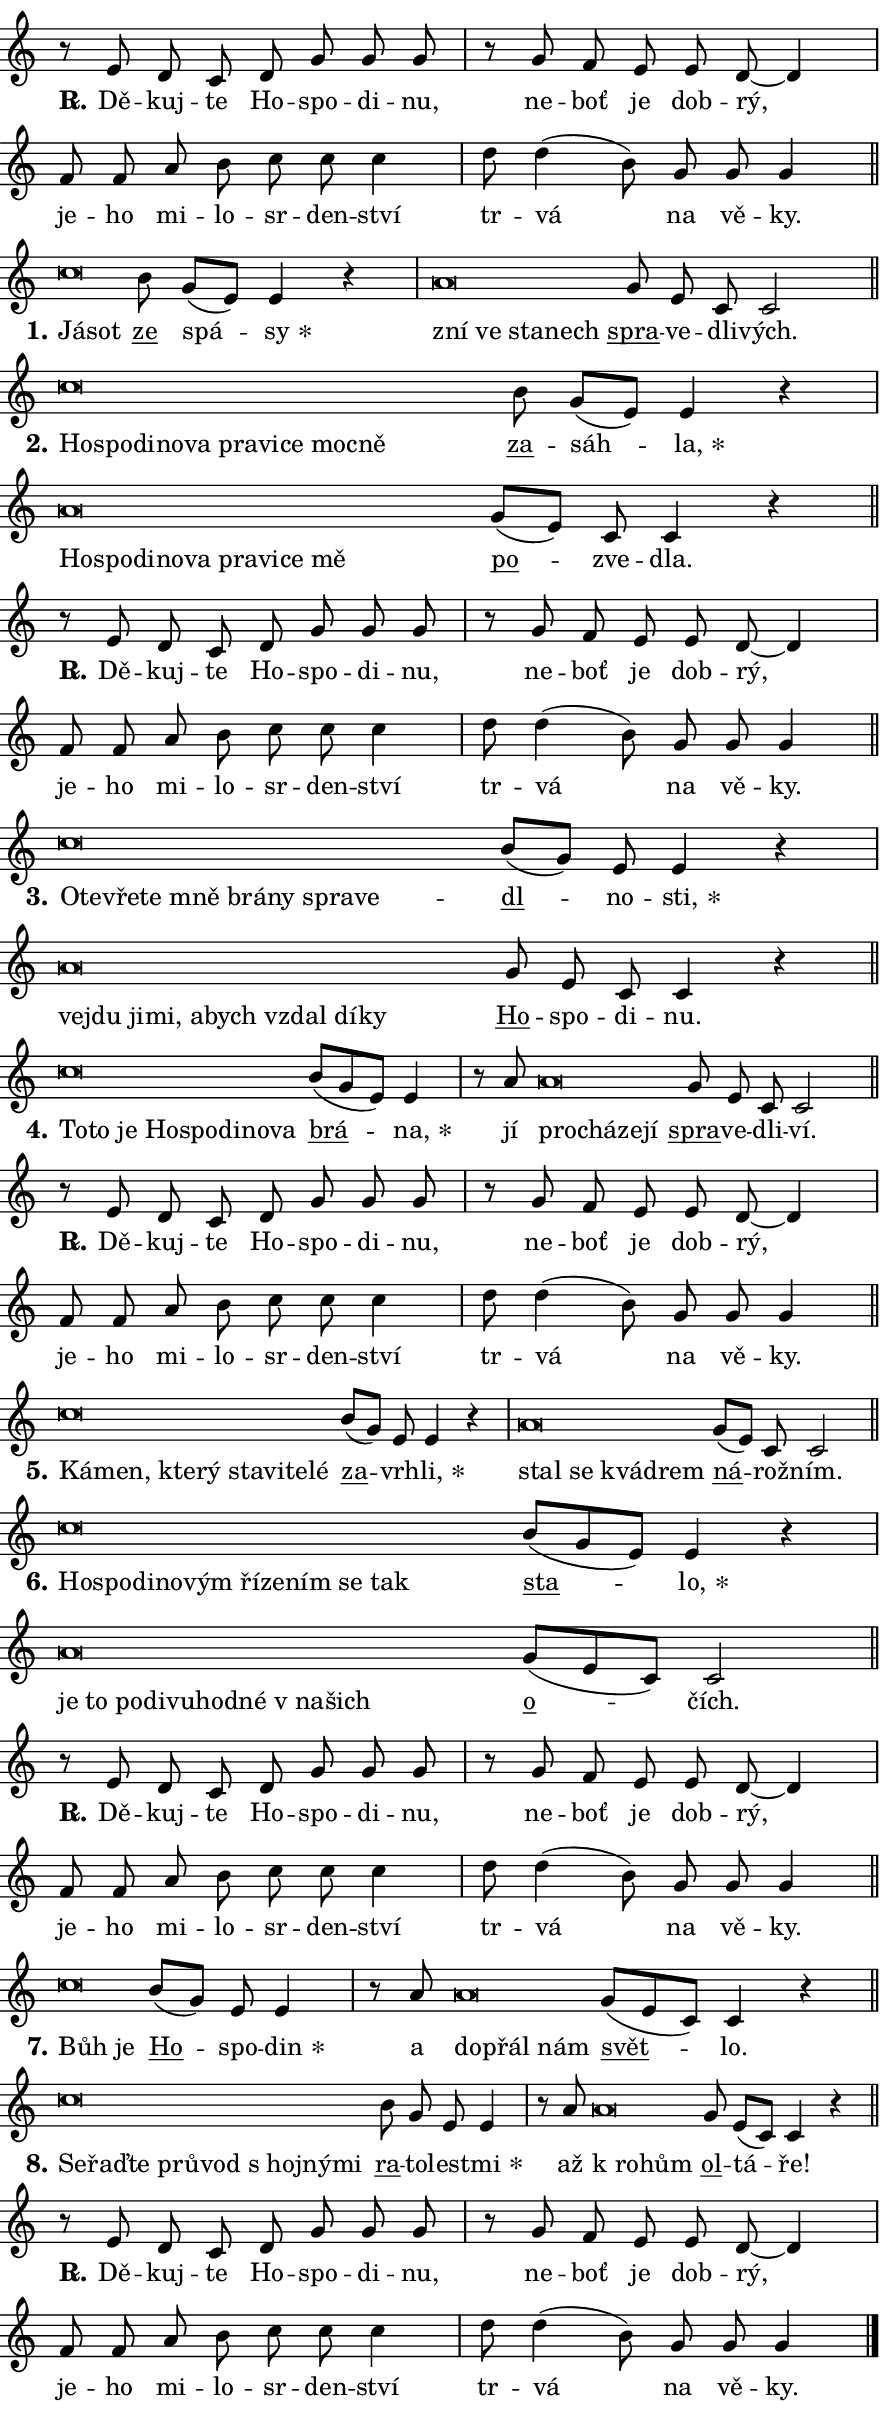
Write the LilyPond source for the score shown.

\version "2.24.0"
\header { tagline = "" }
\paper {
  indent = 0\cm
  top-margin = 0\cm
  right-margin = 0.13\cm % to fit lyric hyphens
  bottom-margin = 0\cm
  left-margin = 0\cm
  paper-width = 15\cm
  page-breaking = #ly:one-page-breaking
  system-system-spacing.basic-distance = #11
  score-system-spacing.basic-distance = #11
  ragged-last = ##f
}


%% Author: Thomas Morley
%% https://lists.gnu.org/archive/html/lilypond-user/2020-05/msg00002.html
#(define (line-position grob)
"Returns position of @var[grob} in current system:
   @code{'start}, if at first time-step
   @code{'end}, if at last time-step
   @code{'middle} otherwise
"
  (let* ((col (ly:item-get-column grob))
         (ln (ly:grob-object col 'left-neighbor))
         (rn (ly:grob-object col 'right-neighbor))
         (col-to-check-left (if (ly:grob? ln) ln col))
         (col-to-check-right (if (ly:grob? rn) rn col))
         (break-dir-left
           (and
             (ly:grob-property col-to-check-left 'non-musical #f)
             (ly:item-break-dir col-to-check-left)))
         (break-dir-right
           (and
             (ly:grob-property col-to-check-right 'non-musical #f)
             (ly:item-break-dir col-to-check-right))))
        (cond ((eqv? 1 break-dir-left) 'start)
              ((eqv? -1 break-dir-right) 'end)
              (else 'middle))))

#(define (tranparent-at-line-position vctor)
  (lambda (grob)
  "Relying on @code{line-position} select the relevant enry from @var{vctor}.
Used to determine transparency,"
    (case (line-position grob)
      ((end) (not (vector-ref vctor 0)))
      ((middle) (not (vector-ref vctor 1)))
      ((start) (not (vector-ref vctor 2))))))

noteHeadBreakVisibility =
#(define-music-function (break-visibility)(vector?)
"Makes @code{NoteHead}s transparent relying on @var{break-visibility}"
#{
  \override NoteHead.transparent =
    #(tranparent-at-line-position break-visibility)
#})

#(define delete-ledgers-for-transparent-note-heads
  (lambda (grob)
    "Reads whether a @code{NoteHead} is transparent.
If so this @code{NoteHead} is removed from @code{'note-heads} from
@var{grob}, which is supposed to be @code{LedgerLineSpanner}.
As a result ledgers are not printed for this @code{NoteHead}"
    (let* ((nhds-array (ly:grob-object grob 'note-heads))
           (nhds-list
             (if (ly:grob-array? nhds-array)
                 (ly:grob-array->list nhds-array)
                 '()))
           ;; Relies on the transparent-property being done before
           ;; Staff.LedgerLineSpanner.after-line-breaking is executed.
           ;; This is fragile ...
           (to-keep
             (remove
               (lambda (nhd)
                 (ly:grob-property nhd 'transparent #f))
               nhds-list)))
      ;; TODO find a better method to iterate over grob-arrays, similiar
      ;; to filter/remove etc for lists
      ;; For now rebuilt from scratch
      (set! (ly:grob-object grob 'note-heads)  '())
      (for-each
        (lambda (nhd)
          (ly:pointer-group-interface::add-grob grob 'note-heads nhd))
        to-keep))))

squashNotes = {
  \override NoteHead.X-extent = #'(-0.2 . 0.2)
  \override NoteHead.Y-extent = #'(-0.75 . 0)
  \override NoteHead.stencil =
    #(lambda (grob)
       (let ((pos (ly:grob-property grob 'staff-position)))
         (begin
           (if (< pos -7) (display "ERROR: Lower brevis then expected\n") (display ""))
           (if (<= pos -6) ly:text-interface::print ly:note-head::print))))
}
unSquashNotes = {
  \revert NoteHead.X-extent
  \revert NoteHead.Y-extent
  \revert NoteHead.stencil
}

hideNotes = \noteHeadBreakVisibility #begin-of-line-visible
unHideNotes = \noteHeadBreakVisibility #all-visible

% work-around for resetting accidentals
% https://lilypond.org/doc/v2.23/Documentation/notation/displaying-rhythms#unmetered-music
cadenzaMeasure = {
  \cadenzaOff
  \partial 1024 s1024
  \cadenzaOn
}

#(define-markup-command (accent layout props text) (markup?)
  "Underline accented syllable"
  (interpret-markup layout props
    #{\markup \override #'(offset . 4.3) \underline { #text }#}))

responsum = \markup \concat {
  "R" \hspace #-1.05 \path #0.1 #'((moveto 0 0.07) (lineto 0.9 0.8)) \hspace #0.05 "."
}

spaceSize = #0.6828661417322834 % exact space size for TeX Gyre Schola

\layout {
  \context {
    \Staff
    \remove "Time_signature_engraver"
    \override LedgerLineSpanner.after-line-breaking = #delete-ledgers-for-transparent-note-heads
  }
  \context {
    \Lyrics {
      \override LyricSpace.minimum-distance = \spaceSize
      \override LyricText.font-name = #"TeX Gyre Schola"
      \override LyricText.font-size = 1
      \override StanzaNumber.font-name = #"TeX Gyre Schola Bold"
      \override StanzaNumber.font-size = 1
    }
  }
  \context {
    \Score 
    \override NoteHead.text =
      #(lambda (grob) 
        (let ((pos (ly:grob-property grob 'staff-position)))
          #{\markup {
            \combine
              \halign #-0.55 \raise #(if (= pos -6) 0 0.5) \override #'(thickness . 2) \draw-line #'(3.2 . 0)
              \musicglyph "noteheads.sM1"
          }#}))
  }
}

% magnetic-lyrics.ily
%
%   written by
%     Jean Abou Samra <jean@abou-samra.fr>
%     Werner Lemberg <wl@gnu.org>
%
%   adapted by
%     Jiri Hon <jiri.hon@gmail.com>
%
% Version 2022-Apr-15

% https://www.mail-archive.com/lilypond-user@gnu.org/msg149350.html

#(define (Left_hyphen_pointer_engraver context)
   "Collect syllable-hyphen-syllable occurrences in lyrics and store
them in properties.  This engraver only looks to the left.  For
example, if the lyrics input is @code{foo -- bar}, it does the
following.

@itemize @bullet
@item
Set the @code{text} property of the @code{LyricHyphen} grob between
@q{foo} and @q{bar} to @code{foo}.

@item
Set the @code{left-hyphen} property of the @code{LyricText} grob with
text @q{foo} to the @code{LyricHyphen} grob between @q{foo} and
@q{bar}.
@end itemize

Use this auxiliary engraver in combination with the
@code{lyric-@/text::@/apply-@/magnetic-@/offset!} hook."
   (let ((hyphen #f)
         (text #f))
     (make-engraver
      (acknowledgers
       ((lyric-syllable-interface engraver grob source-engraver)
        (set! text grob)))
      (end-acknowledgers
       ((lyric-hyphen-interface engraver grob source-engraver)
        ;(when (not (grob::has-interface grob 'lyric-space-interface))
          (set! hyphen grob)));)
      ((stop-translation-timestep engraver)
       (when (and text hyphen)
         (ly:grob-set-object! text 'left-hyphen hyphen))
       (set! text #f)
       (set! hyphen #f)))))

#(define (lyric-text::apply-magnetic-offset! grob)
   "If the space between two syllables is less than the value in
property @code{LyricText@/.details@/.squash-threshold}, move the right
syllable to the left so that it gets concatenated with the left
syllable.

Use this function as a hook for
@code{LyricText@/.after-@/line-@/breaking} if the
@code{Left_@/hyphen_@/pointer_@/engraver} is active."
   (let ((hyphen (ly:grob-object grob 'left-hyphen #f)))
     (when hyphen
       (let ((left-text (ly:spanner-bound hyphen LEFT)))
         (when (grob::has-interface left-text 'lyric-syllable-interface)
           (let* ((common (ly:grob-common-refpoint grob left-text X))
                  (this-x-ext (ly:grob-extent grob common X))
                  (left-x-ext
                   (begin
                     ;; Trigger magnetism for left-text.
                     (ly:grob-property left-text 'after-line-breaking)
                     (ly:grob-extent left-text common X)))
                  ;; `delta` is the gap width between two syllables.
                  (delta (- (interval-start this-x-ext)
                            (interval-end left-x-ext)))
                  (details (ly:grob-property grob 'details))
                  (threshold (assoc-get 'squash-threshold details 0.2)))
             (when (< delta threshold)
               (let* (;; We have to manipulate the input text so that
                      ;; ligatures crossing syllable boundaries are not
                      ;; disabled.  For languages based on the Latin
                      ;; script this is essentially a beautification.
                      ;; However, for non-Western scripts it can be a
                      ;; necessity.
                      (lt (ly:grob-property left-text 'text))
                      (rt (ly:grob-property grob 'text))
                      (is-space (grob::has-interface hyphen 'lyric-space-interface))
                      (space (if is-space " " ""))
                      (extra-delta (if is-space spaceSize 0))
                      ;; Append new syllable.
                      (ltrt-space (if (and (string? lt) (string? rt))
                                (string-append lt space rt)
                                (make-concat-markup (list lt space rt))))
                      ;; Right-align `ltrt` to the right side.
                      (ltrt-space-markup (grob-interpret-markup
                               grob
                               (make-translate-markup
                                (cons (interval-length this-x-ext) 0)
                                (make-right-align-markup ltrt-space)))))
                 (begin
                   ;; Don't print `left-text`.
                   (ly:grob-set-property! left-text 'stencil #f)
                   ;; Set text and stencil (which holds all collected
                   ;; syllables so far) and shift it to the left.
                   (ly:grob-set-property! grob 'text ltrt-space)
                   (ly:grob-set-property! grob 'stencil ltrt-space-markup)
                   (ly:grob-translate-axis! grob (- (- delta extra-delta)) X))))))))))


#(define (lyric-hyphen::displace-bounds-first grob)
   ;; Make very sure this callback isn't triggered too early.
   (let ((left (ly:spanner-bound grob LEFT))
         (right (ly:spanner-bound grob RIGHT)))
     (ly:grob-property left 'after-line-breaking)
     (ly:grob-property right 'after-line-breaking)
     (ly:lyric-hyphen::print grob)))

squashThreshold = #0.4

\layout {
  \context {
    \Lyrics
    \consists #Left_hyphen_pointer_engraver
    \override LyricText.after-line-breaking =
      #lyric-text::apply-magnetic-offset!
    \override LyricHyphen.stencil = #lyric-hyphen::displace-bounds-first
    \override LyricText.details.squash-threshold = \squashThreshold
    \override LyricHyphen.minimum-distance = 0
    \override LyricHyphen.minimum-length = \squashThreshold
  }
}

squashText = \override LyricText.details.squash-threshold = 9999
unSquashText = \override LyricText.details.squash-threshold = \squashThreshold

leftText = \override LyricText.self-alignment-X = #LEFT
unLeftText = \revert LyricText.self-alignment-X

starOffset = #(lambda (grob) 
                (let ((x_offset (ly:self-alignment-interface::aligned-on-x-parent grob)))
                  (if (= x_offset 0) 0 (+ x_offset 1.2))))

star = #(define-music-function (syllable)(string?)
"Append star separator at the end of a syllable"
#{
  \once \override LyricText.X-offset = #starOffset
  \lyricmode { \markup {
    #syllable
    \override #'((font-name . "TeX Gyre Schola Bold")) \hspace #0.2 \lower #0.65 \larger "*"
  } }
#})

starAccent = #(define-music-function (syllable)(string?)
"Append star separator at the end of a syllable and make accent"
#{
  \once \override LyricText.X-offset = #starOffset
  \lyricmode { \markup {
    \accent #syllable
    \override #'((font-name . "TeX Gyre Schola Bold")) \hspace #0.2 \lower #0.65 \larger "*"
  } }
#})

breath = #(define-music-function (syllable)(string?)
"Append breathing indicator at the end of a syllable"
#{
  \lyricmode { \markup { #syllable "+" } }
#})

optionalBreath = #(define-music-function (syllable)(string?)
"Append optional breathing indicator at the end of a syllable"
#{
  \lyricmode { \markup { #syllable "(+)" } }
#})


\score {
    <<
        \new Voice = "melody" { \cadenzaOn \key c \major \relative { r8 e' d c d g g g \cadenzaMeasure \bar "|" r g f e e d~ d4 \cadenzaMeasure \bar "|" f8 f a b c c c4 \cadenzaMeasure \bar "|" d8 d4( b8)] g g g4 \cadenzaMeasure \bar "||" \break } }
        \new Lyrics \lyricsto "melody" { \lyricmode { \set stanza = \responsum
Dě -- kuj -- te Ho -- spo -- di -- nu, ne -- boť je dob -- rý, je -- ho mi -- lo -- sr -- den -- ství tr -- vá na vě -- ky. } }
    >>
    \layout {}
}

\score {
    <<
        \new Voice = "melody" { \cadenzaOn \key c \major \relative { \squashNotes c''\breve*1/16 \hideNotes \breve*1/16 \bar "" \unHideNotes \unSquashNotes \bar "" b8 g[( e)] e4 r \cadenzaMeasure \bar "|" \squashNotes a\breve*1/16 \hideNotes \breve*1/16 \bar "" \breve*1/16 \breve*1/16 \bar "" \unHideNotes \unSquashNotes \bar "" g8 e c c2 \cadenzaMeasure \bar "||" \break } }
        \new Lyrics \lyricsto "melody" { \lyricmode { \set stanza = "1."
\leftText Já -- \squashText sot \unLeftText \unSquashText \markup \accent ze spá -- \star sy \leftText zní \squashText ve sta -- nech \unLeftText \unSquashText \markup \accent spra -- ve -- dli -- vých. } }
    >>
    \layout {}
}

\score {
    <<
        \new Voice = "melody" { \cadenzaOn \key c \major \relative { \squashNotes c''\breve*1/16 \hideNotes \breve*1/16 \bar "" \breve*1/16 \bar "" \breve*1/16 \bar "" \breve*1/16 \bar "" \breve*1/16 \bar "" \breve*1/16 \bar "" \breve*1/16 \bar "" \breve*1/16 \breve*1/16 \bar "" \unHideNotes \unSquashNotes \bar "" b8 g[( e)] e4 r \cadenzaMeasure \bar "|" \squashNotes a\breve*1/16 \hideNotes \breve*1/16 \bar "" \breve*1/16 \bar "" \breve*1/16 \bar "" \breve*1/16 \bar "" \breve*1/16 \bar "" \breve*1/16 \bar "" \breve*1/16 \breve*1/16 \bar "" \unHideNotes \unSquashNotes \bar "" g8[( e)] c c4 r \cadenzaMeasure \bar "||" \break } }
        \new Lyrics \lyricsto "melody" { \lyricmode { \set stanza = "2."
\leftText Ho -- \squashText spo -- di -- no -- va pra -- vi -- ce moc -- ně \unLeftText \unSquashText \markup \accent za -- sáh -- \star la, \leftText Ho -- \squashText spo -- di -- no -- va pra -- vi -- ce mě \unLeftText \unSquashText \markup \accent po -- zve -- dla. } }
    >>
    \layout {}
}

\score {
    <<
        \new Voice = "melody" { \cadenzaOn \key c \major \relative { r8 e' d c d g g g \cadenzaMeasure \bar "|" r g f e e d~ d4 \cadenzaMeasure \bar "|" f8 f a b c c c4 \cadenzaMeasure \bar "|" d8 d4( b8)] g g g4 \cadenzaMeasure \bar "||" \break } }
        \new Lyrics \lyricsto "melody" { \lyricmode { \set stanza = \responsum
Dě -- kuj -- te Ho -- spo -- di -- nu, ne -- boť je dob -- rý, je -- ho mi -- lo -- sr -- den -- ství tr -- vá na vě -- ky. } }
    >>
    \layout {}
}

\score {
    <<
        \new Voice = "melody" { \cadenzaOn \key c \major \relative { \squashNotes c''\breve*1/16 \hideNotes \breve*1/16 \bar "" \breve*1/16 \bar "" \breve*1/16 \bar "" \breve*1/16 \bar "" \breve*1/16 \bar "" \breve*1/16 \bar "" \breve*1/16 \breve*1/16 \bar "" \unHideNotes \unSquashNotes \bar "" b8[( g)] e e4 r \cadenzaMeasure \bar "|" \squashNotes a\breve*1/16 \hideNotes \breve*1/16 \bar "" \breve*1/16 \bar "" \breve*1/16 \bar "" \breve*1/16 \bar "" \breve*1/16 \bar "" \breve*1/16 \bar "" \breve*1/16 \breve*1/16 \bar "" \unHideNotes \unSquashNotes \bar "" g8 e c c4 r \cadenzaMeasure \bar "||" \break } }
        \new Lyrics \lyricsto "melody" { \lyricmode { \set stanza = "3."
\leftText O -- \squashText te -- vře -- te mně brá -- ny spra -- ve -- \unLeftText \unSquashText \markup \accent dl -- no -- \star sti, \leftText ve -- \squashText jdu ji -- mi, a -- bych vzdal dí -- ky \unLeftText \unSquashText \markup \accent Ho -- spo -- di -- nu. } }
    >>
    \layout {}
}

\score {
    <<
        \new Voice = "melody" { \cadenzaOn \key c \major \relative { \squashNotes c''\breve*1/16 \hideNotes \breve*1/16 \bar "" \breve*1/16 \bar "" \breve*1/16 \bar "" \breve*1/16 \bar "" \breve*1/16 \bar "" \breve*1/16 \breve*1/16 \bar "" \unHideNotes \unSquashNotes \bar "" b8[( g e)] e4 \cadenzaMeasure \bar "|" r8 a8 \squashNotes a\breve*1/16 \hideNotes \breve*1/16 \bar "" \breve*1/16 \breve*1/16 \bar "" \unHideNotes \unSquashNotes \bar "" g8 e c c2 \cadenzaMeasure \bar "||" \break } }
        \new Lyrics \lyricsto "melody" { \lyricmode { \set stanza = "4."
\leftText To -- \squashText to je Ho -- spo -- di -- no -- va \unLeftText \unSquashText \markup \accent brá -- \star na, jí \leftText pro -- \squashText chá -- ze -- jí \unLeftText \unSquashText \markup \accent spra -- ve -- dli -- ví. } }
    >>
    \layout {}
}

\score {
    <<
        \new Voice = "melody" { \cadenzaOn \key c \major \relative { r8 e' d c d g g g \cadenzaMeasure \bar "|" r g f e e d~ d4 \cadenzaMeasure \bar "|" f8 f a b c c c4 \cadenzaMeasure \bar "|" d8 d4( b8)] g g g4 \cadenzaMeasure \bar "||" \break } }
        \new Lyrics \lyricsto "melody" { \lyricmode { \set stanza = \responsum
Dě -- kuj -- te Ho -- spo -- di -- nu, ne -- boť je dob -- rý, je -- ho mi -- lo -- sr -- den -- ství tr -- vá na vě -- ky. } }
    >>
    \layout {}
}

\score {
    <<
        \new Voice = "melody" { \cadenzaOn \key c \major \relative { \squashNotes c''\breve*1/16 \hideNotes \breve*1/16 \bar "" \breve*1/16 \bar "" \breve*1/16 \bar "" \breve*1/16 \bar "" \breve*1/16 \bar "" \breve*1/16 \breve*1/16 \bar "" \unHideNotes \unSquashNotes \bar "" b8[( g)] e e4 r \cadenzaMeasure \bar "|" \squashNotes a\breve*1/16 \hideNotes \breve*1/16 \bar "" \breve*1/16 \breve*1/16 \bar "" \unHideNotes \unSquashNotes \bar "" g8[( e)] c c2 \cadenzaMeasure \bar "||" \break } }
        \new Lyrics \lyricsto "melody" { \lyricmode { \set stanza = "5."
\leftText Ká -- \squashText men, kte -- rý sta -- vi -- te -- lé \unLeftText \unSquashText \markup \accent za -- vrh -- \star li, \leftText stal \squashText se kvá -- drem \unLeftText \unSquashText \markup \accent ná -- rož -- ním. } }
    >>
    \layout {}
}

\score {
    <<
        \new Voice = "melody" { \cadenzaOn \key c \major \relative { \squashNotes c''\breve*1/16 \hideNotes \breve*1/16 \bar "" \breve*1/16 \bar "" \breve*1/16 \bar "" \breve*1/16 \bar "" \breve*1/16 \bar "" \breve*1/16 \bar "" \breve*1/16 \bar "" \breve*1/16 \breve*1/16 \bar "" \unHideNotes \unSquashNotes \bar "" b8[( g e)] e4 r \cadenzaMeasure \bar "|" \squashNotes a\breve*1/16 \hideNotes \breve*1/16 \bar "" \breve*1/16 \bar "" \breve*1/16 \bar "" \breve*1/16 \bar "" \breve*1/16 \bar "" \breve*1/16 \bar "" \breve*1/16 \breve*1/16 \bar "" \unHideNotes \unSquashNotes \bar "" g8[( e c)] c2 \cadenzaMeasure \bar "||" \break } }
        \new Lyrics \lyricsto "melody" { \lyricmode { \set stanza = "6."
\leftText Ho -- \squashText spo -- di -- no -- vým ří -- ze -- ním se tak \unLeftText \unSquashText \markup \accent sta -- \star lo, \leftText je \squashText to po -- di -- vu -- hod -- né "v na" -- šich \unLeftText \unSquashText \markup \accent o -- čích. } }
    >>
    \layout {}
}

\score {
    <<
        \new Voice = "melody" { \cadenzaOn \key c \major \relative { r8 e' d c d g g g \cadenzaMeasure \bar "|" r g f e e d~ d4 \cadenzaMeasure \bar "|" f8 f a b c c c4 \cadenzaMeasure \bar "|" d8 d4( b8)] g g g4 \cadenzaMeasure \bar "||" \break } }
        \new Lyrics \lyricsto "melody" { \lyricmode { \set stanza = \responsum
Dě -- kuj -- te Ho -- spo -- di -- nu, ne -- boť je dob -- rý, je -- ho mi -- lo -- sr -- den -- ství tr -- vá na vě -- ky. } }
    >>
    \layout {}
}

\score {
    <<
        \new Voice = "melody" { \cadenzaOn \key c \major \relative { \squashNotes c''\breve*1/16 \hideNotes \breve*1/16 \bar "" \unHideNotes \unSquashNotes \bar "" b8[( g)] e e4 \cadenzaMeasure \bar "|" r8 a8 \squashNotes a\breve*1/16 \hideNotes \breve*1/16 \breve*1/16 \bar "" \unHideNotes \unSquashNotes \bar "" g8[( e c)] c4 r \cadenzaMeasure \bar "||" \break } }
        \new Lyrics \lyricsto "melody" { \lyricmode { \set stanza = "7."
\leftText Bůh \squashText je \unLeftText \unSquashText \markup \accent Ho -- spo -- \star din a \leftText do -- \squashText přál nám \unLeftText \unSquashText \markup \accent svět -- lo. } }
    >>
    \layout {}
}

\score {
    <<
        \new Voice = "melody" { \cadenzaOn \key c \major \relative { \squashNotes c''\breve*1/16 \hideNotes \breve*1/16 \bar "" \breve*1/16 \bar "" \breve*1/16 \bar "" \breve*1/16 \bar "" \breve*1/16 \bar "" \breve*1/16 \breve*1/16 \bar "" \unHideNotes \unSquashNotes \bar "" b8 g e e4 \cadenzaMeasure \bar "|" r8 a8 \squashNotes a\breve*1/16 \hideNotes \breve*1/16 \bar "" \unHideNotes \unSquashNotes \bar "" g8 e[( c)] c4 r \cadenzaMeasure \bar "||" \break } }
        \new Lyrics \lyricsto "melody" { \lyricmode { \set stanza = "8."
\leftText Se -- \squashText řa -- ďte prů -- vod "s hoj" -- ný -- mi \unLeftText \unSquashText \markup \accent ra -- to -- lest -- \star mi až \leftText "k ro" -- \squashText hům \unLeftText \unSquashText \markup \accent ol -- tá -- ře! } }
    >>
    \layout {}
}

\score {
    <<
        \new Voice = "melody" { \cadenzaOn \key c \major \relative { r8 e' d c d g g g \cadenzaMeasure \bar "|" r g f e e d~ d4 \cadenzaMeasure \bar "|" f8 f a b c c c4 \cadenzaMeasure \bar "|" d8 d4( b8)] g g g4 \cadenzaMeasure \bar "||" \break } \bar "|." }
        \new Lyrics \lyricsto "melody" { \lyricmode { \set stanza = \responsum
Dě -- kuj -- te Ho -- spo -- di -- nu, ne -- boť je dob -- rý, je -- ho mi -- lo -- sr -- den -- ství tr -- vá na vě -- ky. } }
    >>
    \layout {}
}
